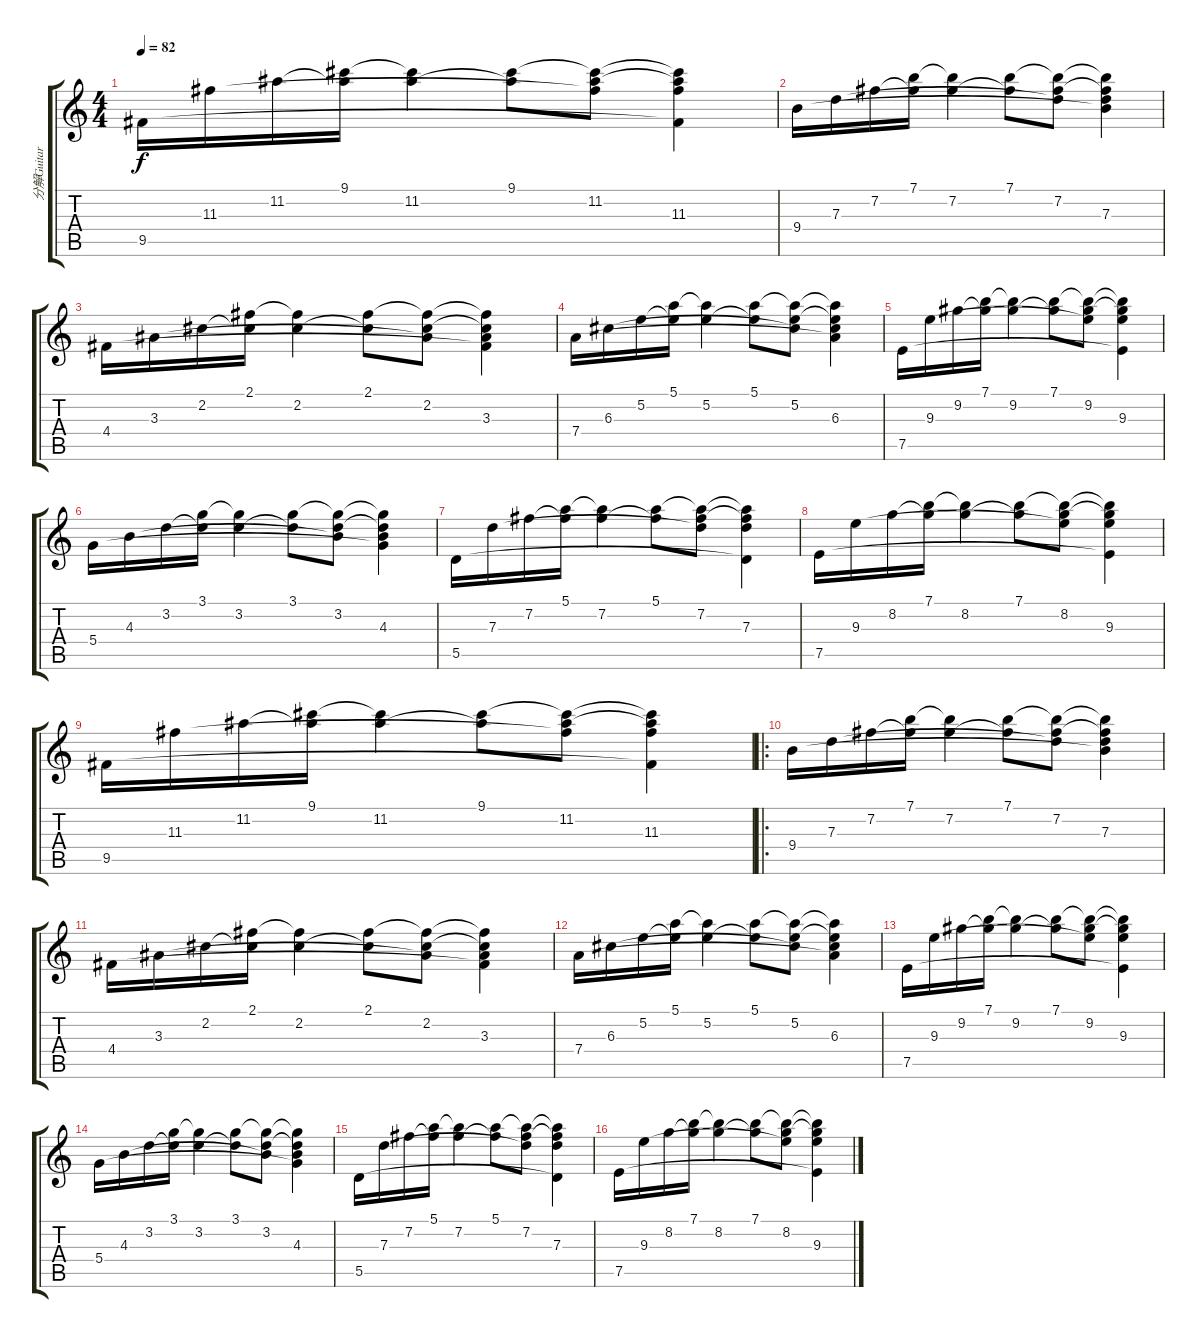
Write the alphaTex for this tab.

\track ("分解Guitar" "分解Guitar") {instrument electricguitarclean}
\staff {score tabs}
\tuning (E4 B3 G3 D3 A2 E2) {hide}
\ts (4 4)
\tempo 82
\clef g2
\ks c
9.5.16{dy f} 11.3.16 11.2.16 (9.1 11.2{t}).16 (9.1{t} 11.2).4 (9.1 11.2{t}).8 (9.1{t} 11.2 11.3{t}).8 (9.1{t} 11.2{t} 11.3 9.5{t}).4 |
9.4.16 7.3.16 7.2.16 (7.1 7.2{t}).16 (7.1{t} 7.2).4 (7.1 7.2{t}).8 (7.1{t} 7.2 7.3{t}).8 (7.1{t} 7.2{t} 7.3 9.4{t}).4 |
4.4.16 3.3.16 2.2.16 (2.1 2.2{t}).16 (2.1{t} 2.2).4 (2.1 2.2{t}).8 (2.1{t} 2.2 3.3{t}).8 (2.1{t} 2.2{t} 3.3 4.4{t}).4 |
7.4.16 6.3.16 5.2.16 (5.1 5.2{t}).16 (5.1{t} 5.2).4 (5.1 5.2{t}).8 (5.1{t} 5.2 6.3{t}).8 (5.1{t} 5.2{t} 6.3 7.4{t}).4 |
7.5.16 9.3.16 9.2.16 (7.1 9.2{t}).16 (7.1{t} 9.2).4 (7.1 9.2{t}).8 (7.1{t} 9.2 9.3{t}).8 (7.1{t} 9.2{t} 9.3 7.5{t}).4 |
5.4.16 4.3.16 3.2.16 (3.1 3.2{t}).16 (3.1{t} 3.2).4 (3.1 3.2{t}).8 (3.1{t} 3.2 4.3{t}).8 (3.1{t} 3.2{t} 4.3 5.4{t}).4 |
5.5.16 7.3.16 7.2.16 (5.1 7.2{t}).16 (5.1{t} 7.2).4 (5.1 7.2{t}).8 (5.1{t} 7.2 7.3{t}).8 (5.1{t} 7.2{t} 7.3 5.5{t}).4 |
7.5.16 9.3.16 8.2.16 (7.1 8.2{t}).16 (7.1{t} 8.2).4 (7.1 8.2{t}).8 (7.1{t} 8.2 9.3{t}).8 (7.1{t} 8.2{t} 9.3 7.5{t}).4 |
9.5.16 11.3.16 11.2.16 (9.1 11.2{t}).16 (9.1{t} 11.2).4 (9.1 11.2{t}).8 (9.1{t} 11.2 11.3{t}).8 (9.1{t} 11.2{t} 11.3 9.5{t}).4 |
\ro
9.4.16 7.3.16 7.2.16 (7.1 7.2{t}).16 (7.1{t} 7.2).4 (7.1 7.2{t}).8 (7.1{t} 7.2 7.3{t}).8 (7.1{t} 7.2{t} 7.3 9.4{t}).4 |
4.4.16 3.3.16 2.2.16 (2.1 2.2{t}).16 (2.1{t} 2.2).4 (2.1 2.2{t}).8 (2.1{t} 2.2 3.3{t}).8 (2.1{t} 2.2{t} 3.3 4.4{t}).4 |
7.4.16 6.3.16 5.2.16 (5.1 5.2{t}).16 (5.1{t} 5.2).4 (5.1 5.2{t}).8 (5.1{t} 5.2 6.3{t}).8 (5.1{t} 5.2{t} 6.3 7.4{t}).4 |
7.5.16 9.3.16 9.2.16 (7.1 9.2{t}).16 (7.1{t} 9.2).4 (7.1 9.2{t}).8 (7.1{t} 9.2 9.3{t}).8 (7.1{t} 9.2{t} 9.3 7.5{t}).4 |
5.4.16 4.3.16 3.2.16 (3.1 3.2{t}).16 (3.1{t} 3.2).4 (3.1 3.2{t}).8 (3.1{t} 3.2 4.3{t}).8 (3.1{t} 3.2{t} 4.3 5.4{t}).4 |
5.5.16 7.3.16 7.2.16 (5.1 7.2{t}).16 (5.1{t} 7.2).4 (5.1 7.2{t}).8 (5.1{t} 7.2 7.3{t}).8 (5.1{t} 7.2{t} 7.3 5.5{t}).4 |
7.5.16 9.3.16 8.2.16 (7.1 8.2{t}).16 (7.1{t} 8.2).4 (7.1 8.2{t}).8 (7.1{t} 8.2 9.3{t}).8 (7.1{t} 8.2{t} 9.3 7.5{t}).4
